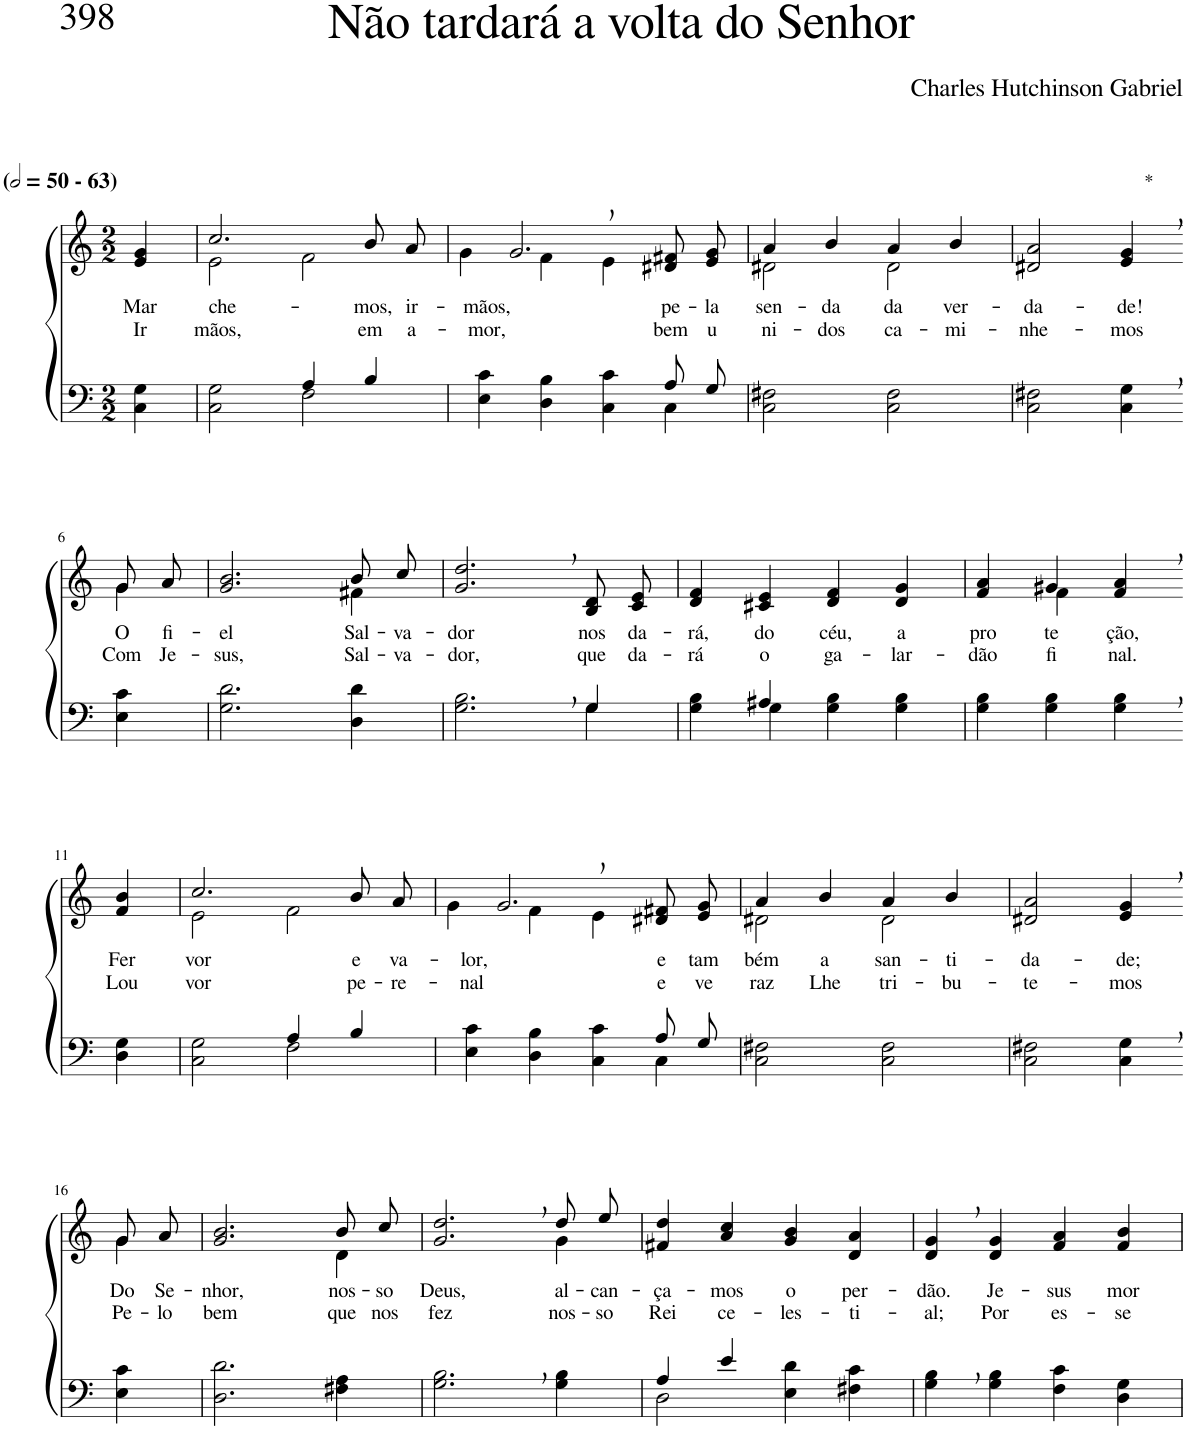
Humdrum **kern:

**kern	**kern	**text	**text
*part2	*part1	*part1	*part1
*staff2	*staff1	*staff1	*staff1
*I"Parte III e IV	*I"Parte I e II	*	*
*clefF4	*clefG2	*	*
*Trd1c2	*Trd1c2	*	*
*k[]	*k[]	*	*
*M2/2	*M2/2	*	*
*MM100	*MM100	*	*
=1	=1	=1	=1
!	!LO:TX:a:B:t=(	!	!
!	!LO:TX:a:B:t=- 63)	!	!
!	!	!LO:LY:b	!LO:LY:b
4C\ 4G\	4e/ 4g/	Mar-	Ir-
=2	=2	=2	=2
*^	*^	*	*
!	!	!	!	!LO:LY:b	!LO:LY:b
2ryy	2C\ 2G\	2.cc/	2e\	-che-	-mãos,
4A/	2F\	.	2f\	.	.
!	!	!	!	!LO:LY:b	!LO:LY:b
4B/	.	8b/L	.	-mos,	em
!	!	!	!	!LO:LY:b	!LO:LY:b
.	.	8a/J	.	ir-	a-
=3	=3	=3	=3	=3	=3
!	!	!	!	!LO:LY:b	!LO:LY:b
2.ryy	4E\ 4c\	2.g,/	4g\	-mãos,	-mor,
.	4D\ 4B\	.	4f\	.	.
.	4C\ 4c\	.	4e\	.	.
!	!	!	!	!LO:LY:b	!LO:LY:b
8A/L	4C\	8d#X/ 8f#X/L	4ryy	pe-	bem
!	!	!	!	!LO:LY:b	!LO:LY:b
8G/J	.	8e/ 8g/J	.	-la	u-
*v	*v	*	*	*	*
=4	=4	=4	=4	=4
!	!	!	!LO:LY:b	!LO:LY:b
2C\ 2F#X\	4a/	2d#X\	sen-	-ni-
!	!	!	!LO:LY:b	!LO:LY:b
.	4b/	.	-da	-dos
!	!	!	!LO:LY:b	!LO:LY:b
2C\ 2F#\	4a/	2d#\	da	ca-
!	!	!	!LO:LY:b	!LO:LY:b
.	4b/	.	ver-	-mi-
*	*v	*v	*	*
=5	=5	=5	=5
!	!	!LO:LY:b	!LO:LY:b
2C\ 2F#X\	2d#X/ 2a/	-da-	-nhe-
!	!LO:TX:a:t=*	!	!
!	!	!LO:LY:b	!LO:LY:b
4C\, 4G\,	4e/, 4g/,	-de!	-mos
!!LO:LB:g=z
=6-	=6-	=6-	=6-
*	*^	*	*
!	!	!	!LO:LY:b	!LO:LY:b
4E\ 4c\	8g/L	4g\	O	Com
!	!	!	!LO:LY:b	!LO:LY:b
.	8a/J	.	fi-	Je-
=7	=7	=7	=7	=7
!	!	!	!LO:LY:b	!LO:LY:b
2.G\ 2.d\	2.g/ 2.b/	2.ryy	-el	-sus,
!	!	!	!LO:LY:b	!LO:LY:b
4D\ 4d\	8b/L	4f#X\	Sal-	Sal-
!	!	!	!LO:LY:b	!LO:LY:b
.	8cc/J	.	-va-	-va-
*	*v	*v	*	*
=8	=8	=8	=8
*^	*	*	*
!	!	!	!LO:LY:b	!LO:LY:b
2.G\, 2.B\,	2.ryy	2.g/, 2.dd/,	-dor	-dor,
!	!	!	!LO:LY:b	!LO:LY:b
4G\	4G/	8B/ 8d/L	nos	que
!	!	!	!LO:LY:b	!LO:LY:b
.	.	8c/ 8e/J	da-	da-
=9	=9	=9	=9	=9
!	!	!	!LO:LY:b	!LO:LY:b
4ryy	4G\ 4B\	4d/ 4f/	-rá,	-rá
!	!	!	!LO:LY:b	!LO:LY:b
4A#X/	4G\	4c#X/ 4e/	do	o
!	!	!	!LO:LY:b	!LO:LY:b
2ryy	4G\ 4B\	4d/ 4f/	céu,	ga-
!	!	!	!LO:LY:b	!LO:LY:b
.	4G\ 4B\	4d/ 4g/	a	-lar-
=10	=10	=10	=10	=10
!	!	!	!LO:LY:b	!LO:LY:b
*v	*v	*^	*	*
4G\ 4B\	4f/ 4a/	4ryy	pro-	-dão
!	!	!	!LO:LY:b	!LO:LY:b
4G\ 4B\	4g#X/	4f\	-te-	fi-
!	!	!	!LO:LY:b	!LO:LY:b
4G\, 4B\,	4f/, 4a/,	4ryy	-ção,	-nal.
!!LO:LB:g=z
=11-	=11-	=11-	=11-	=11-
!	!	!	!LO:LY:b	!LO:LY:b
*	*v	*v	*	*
4D\ 4G\	4f/ 4b/	Fer-	Lou-
=12	=12	=12	=12
*^	*^	*	*
!	!	!	!	!LO:LY:b	!LO:LY:b
2ryy	2C\ 2G\	2.cc/	2e\	-vor	-vor
4A/	2F\	.	2f\	.	.
!	!	!	!	!LO:LY:b	!LO:LY:b
4B/	.	8b/L	.	e	pe-
!	!	!	!	!LO:LY:b	!LO:LY:b
.	.	8a/J	.	va-	-re-
=13	=13	=13	=13	=13	=13
!	!	!	!	!LO:LY:b	!LO:LY:b
2.ryy	4E\ 4c\	2.g,/	4g\	-lor,	-nal
.	4D\ 4B\	.	4f\	.	.
.	4C\ 4c\	.	4e\	.	.
!	!	!	!	!LO:LY:b	!LO:LY:b
8A/L	4C\	8d#X/ 8f#X/L	4ryy	e	e
!	!	!	!	!LO:LY:b	!LO:LY:b
8G/J	.	8e/ 8g/J	.	tam-	ve-
*v	*v	*	*	*	*
=14	=14	=14	=14	=14
!	!	!	!LO:LY:b	!LO:LY:b
2C\ 2F#X\	4a/	2d#X\	-bém	-raz
!	!	!	!LO:LY:b	!LO:LY:b
.	4b/	.	a	Lhe
!	!	!	!LO:LY:b	!LO:LY:b
2C\ 2F#\	4a/	2d#\	san-	tri-
!	!	!	!LO:LY:b	!LO:LY:b
.	4b/	.	-ti-	-bu-
*	*v	*v	*	*
=15	=15	=15	=15
!	!	!LO:LY:b	!LO:LY:b
2C\ 2F#X\	2d#X/ 2a/	-da-	-te-
!	!	!LO:LY:b	!LO:LY:b
4C\, 4G\,	4e/, 4g/,	-de;	-mos
!!LO:LB:g=z
=16-	=16-	=16-	=16-
*	*^	*	*
!	!	!	!LO:LY:b	!LO:LY:b
4E\ 4c\	8g/L	4g\	-Do	Pe-
!	!	!	!LO:LY:b	!LO:LY:b
.	8a/J	.	Se-	-lo
=17	=17	=17	=17	=17
!	!	!	!LO:LY:b	!LO:LY:b
2.D\ 2.d\	2.g/ 2.b/	2.ryy	-nhor,	bem
!	!	!	!LO:LY:b	!LO:LY:b
4F#X\ 4A\	8b/L	4d\	nos-	que
!	!	!	!LO:LY:b	!LO:LY:b
.	8cc/J	.	-so	nos
=18	=18	=18	=18	=18
!	!	!	!LO:LY:b	!LO:LY:b
2.G\, 2.B\,	2.g/, 2.dd/,	2.ryy	Deus,	fez
!	!	!	!LO:LY:b	!LO:LY:b
4G\ 4B\	8dd/L	4g\	al-	nos-
!	!	!	!LO:LY:b	!LO:LY:b
.	8ee/J	.	-can-	-so
*	*v	*v	*	*
=19	=19	=19	=19
*^	*	*	*
!	!	!	!LO:LY:b	!LO:LY:b
4A/	2D\	4f#X/ 4dd/	-ça-	Rei
!	!	!	!LO:LY:b	!LO:LY:b
4e/	.	4a/ 4cc/	-mos	ce-
!	!	!	!LO:LY:b	!LO:LY:b
2ryy	4E\ 4d\	4g/ 4b/	o	-les-
!	!	!	!LO:LY:b	!LO:LY:b
.	4F#X\ 4c\	4d/ 4a/	per-	-ti-
=20	=20	=20	=20	=20
!	!	!	!LO:LY:b	!LO:LY:b
*v	*v	*	*	*
4G\, 4B\,	4d/, 4g/,	-dão.	-al;
!	!	!LO:LY:b	!LO:LY:b
4G\ 4B\	4d/ 4g/	Je-	Por
!	!	!LO:LY:b	!LO:LY:b
4F\ 4c\	4f/ 4a/	-sus	es-
!	!	!LO:LY:b	!LO:LY:b
4D\ 4G\	4f/ 4b/	mor-	-se
=	=	=	=
*-	*-	*-	*-
